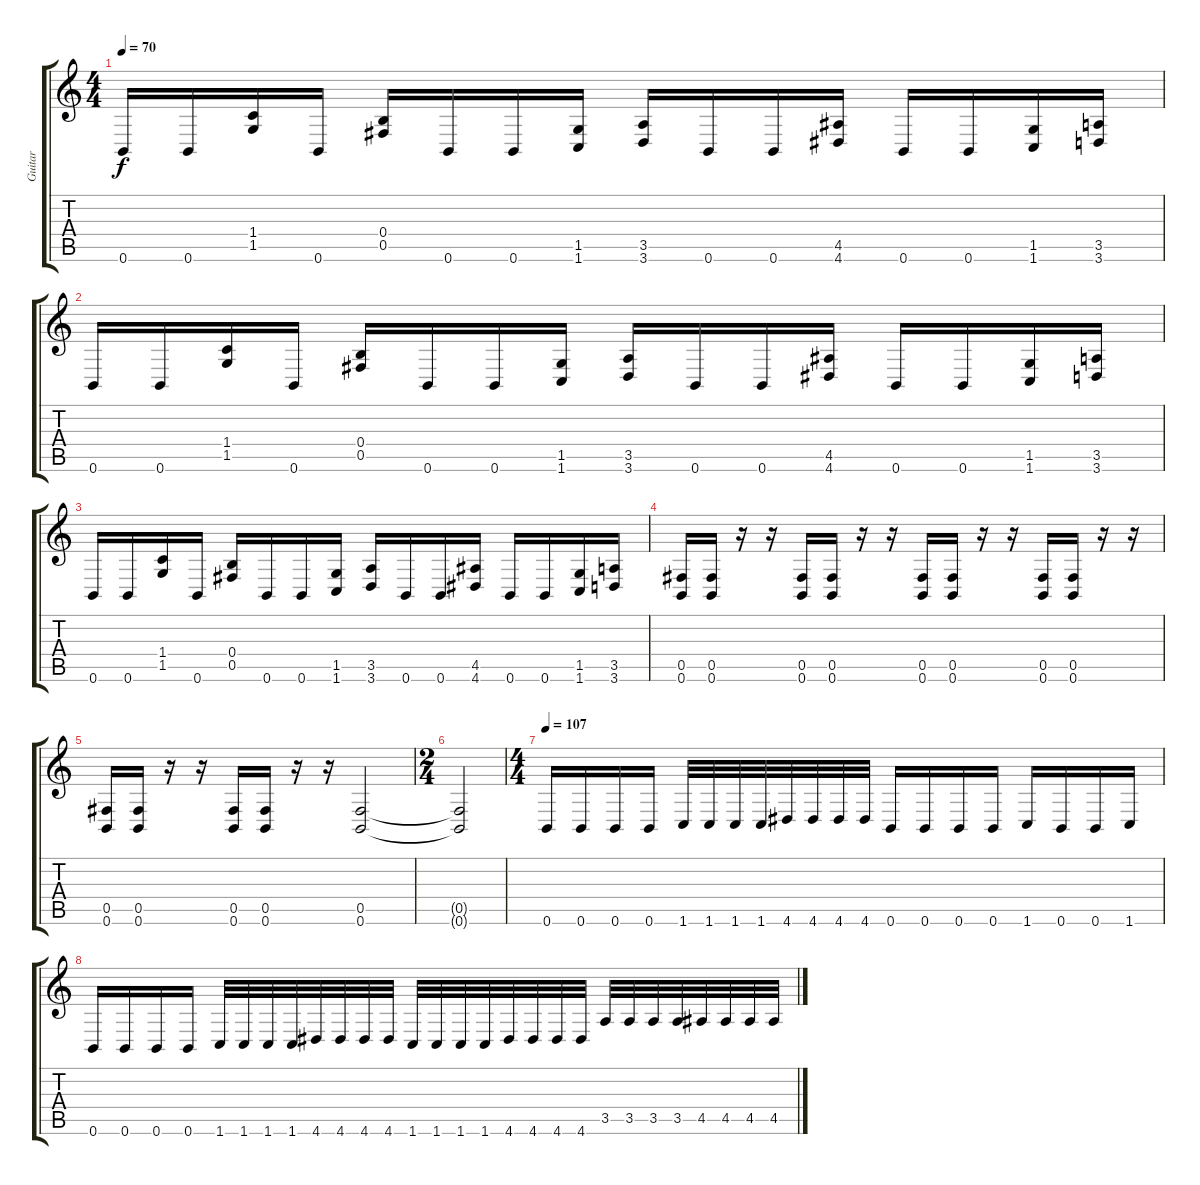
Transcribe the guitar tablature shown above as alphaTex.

\track ("Guitar" "Guitar") {instrument overdrivenguitar}
\staff {score tabs}
\tuning (Db4 Ab3 E3 B2 Gb2 B1) {hide}
\ts (4 4)
\tempo 70
\clef g2
\ks c
0.6.16{dy f} 0.6.16 (1.4 1.5).16 0.6.16 (0.4 0.5).16 0.6.16 0.6.16 (1.5 1.6).16 (3.5 3.6).16 0.6.16 0.6.16 (4.5 4.6).16 0.6.16 0.6.16 (1.5 1.6).16 (3.5 3.6).16 |
0.6.16 0.6.16 (1.4 1.5).16 0.6.16 (0.4 0.5).16 0.6.16 0.6.16 (1.5 1.6).16 (3.5 3.6).16 0.6.16 0.6.16 (4.5 4.6).16 0.6.16 0.6.16 (1.5 1.6).16 (3.5 3.6).16 |
0.6.16 0.6.16 (1.4 1.5).16 0.6.16 (0.4 0.5).16 0.6.16 0.6.16 (1.5 1.6).16 (3.5 3.6).16 0.6.16 0.6.16 (4.5 4.6).16 0.6.16 0.6.16 (1.5 1.6).16 (3.5 3.6).16 |
(0.5 0.6).16 (0.5 0.6).16 r.16 r.16 (0.5 0.6).16 (0.5 0.6).16 r.16 r.16 (0.5 0.6).16 (0.5 0.6).16 r.16 r.16 (0.5 0.6).16 (0.5 0.6).16 r.16 r.16 |
(0.5 0.6).16 (0.5 0.6).16 r.16 r.16 (0.5 0.6).16 (0.5 0.6).16 r.16 r.16 (0.5 0.6).2 |
\ts (2 4)
(0.5{t} 0.6{t}).2 |
\ts (4 4)
\tempo 107
0.6.16 0.6.16 0.6.16 0.6.16 1.6.32 1.6.32 1.6.32 1.6.32 4.6.32 4.6.32 4.6.32 4.6.32 0.6.16 0.6.16 0.6.16 0.6.16 1.6.16 0.6.16 0.6.16 1.6.16 |
0.6.16 0.6.16 0.6.16 0.6.16 1.6.32 1.6.32 1.6.32 1.6.32 4.6.32 4.6.32 4.6.32 4.6.32 1.6.32 1.6.32 1.6.32 1.6.32 4.6.32 4.6.32 4.6.32 4.6.32 3.5.32 3.5.32 3.5.32 3.5.32 4.5.32 4.5.32 4.5.32 4.5.32
